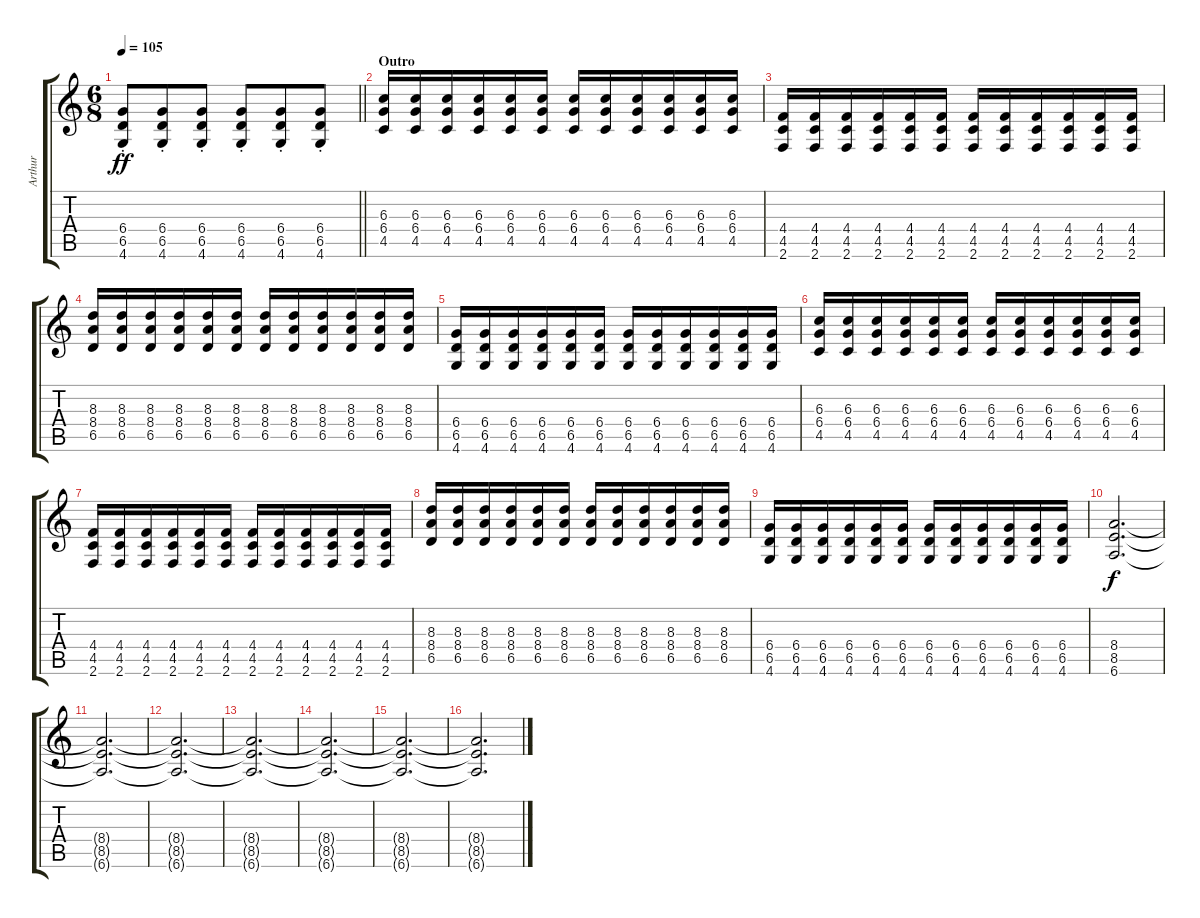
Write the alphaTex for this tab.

\track ("Arthur" "Arthur") {instrument distortionguitar}
\staff {score tabs}
\tuning (Eb4 Bb3 Gb3 Db3 Ab2 Eb2) {hide}
\ts (6 8)
\tempo 105
\clef g2
\barLineRight lightlight
\ks c
(6.4{st} 6.5{st} 4.6{st}).8{dy ff} (6.4{st} 6.5{st} 4.6{st}).8 (6.4{st} 6.5{st} 4.6{st}).8 (6.4{st} 6.5{st} 4.6{st}).8 (6.4{st} 6.5{st} 4.6{st}).8 (6.4{st} 6.5{st} 4.6{st}).8 |
\section ("" "Outro")
(6.3 6.4 4.5).16 (6.3 6.4 4.5).16 (6.3 6.4 4.5).16 (6.3 6.4 4.5).16 (6.3 6.4 4.5).16 (6.3 6.4 4.5).16 (6.3 6.4 4.5).16 (6.3 6.4 4.5).16 (6.3 6.4 4.5).16 (6.3 6.4 4.5).16 (6.3 6.4 4.5).16 (6.3 6.4 4.5).16 |
(4.4 4.5 2.6).16 (4.4 4.5 2.6).16 (4.4 4.5 2.6).16 (4.4 4.5 2.6).16 (4.4 4.5 2.6).16 (4.4 4.5 2.6).16 (4.4 4.5 2.6).16 (4.4 4.5 2.6).16 (4.4 4.5 2.6).16 (4.4 4.5 2.6).16 (4.4 4.5 2.6).16 (4.4 4.5 2.6).16 |
(8.3 8.4 6.5).16 (8.3 8.4 6.5).16 (8.3 8.4 6.5).16 (8.3 8.4 6.5).16 (8.3 8.4 6.5).16 (8.3 8.4 6.5).16 (8.3 8.4 6.5).16 (8.3 8.4 6.5).16 (8.3 8.4 6.5).16 (8.3 8.4 6.5).16 (8.3 8.4 6.5).16 (8.3 8.4 6.5).16 |
(6.4 6.5 4.6).16 (6.4 6.5 4.6).16 (6.4 6.5 4.6).16 (6.4 6.5 4.6).16 (6.4 6.5 4.6).16 (6.4 6.5 4.6).16 (6.4 6.5 4.6).16 (6.4 6.5 4.6).16 (6.4 6.5 4.6).16 (6.4 6.5 4.6).16 (6.4 6.5 4.6).16 (6.4 6.5 4.6).16 |
(6.3 6.4 4.5).16 (6.3 6.4 4.5).16 (6.3 6.4 4.5).16 (6.3 6.4 4.5).16 (6.3 6.4 4.5).16 (6.3 6.4 4.5).16 (6.3 6.4 4.5).16 (6.3 6.4 4.5).16 (6.3 6.4 4.5).16 (6.3 6.4 4.5).16 (6.3 6.4 4.5).16 (6.3 6.4 4.5).16 |
(4.4 4.5 2.6).16 (4.4 4.5 2.6).16 (4.4 4.5 2.6).16 (4.4 4.5 2.6).16 (4.4 4.5 2.6).16 (4.4 4.5 2.6).16 (4.4 4.5 2.6).16 (4.4 4.5 2.6).16 (4.4 4.5 2.6).16 (4.4 4.5 2.6).16 (4.4 4.5 2.6).16 (4.4 4.5 2.6).16 |
(8.3 8.4 6.5).16 (8.3 8.4 6.5).16 (8.3 8.4 6.5).16 (8.3 8.4 6.5).16 (8.3 8.4 6.5).16 (8.3 8.4 6.5).16 (8.3 8.4 6.5).16 (8.3 8.4 6.5).16 (8.3 8.4 6.5).16 (8.3 8.4 6.5).16 (8.3 8.4 6.5).16 (8.3 8.4 6.5).16 |
(6.4 6.5 4.6).16 (6.4 6.5 4.6).16 (6.4 6.5 4.6).16 (6.4 6.5 4.6).16 (6.4 6.5 4.6).16 (6.4 6.5 4.6).16 (6.4 6.5 4.6).16 (6.4 6.5 4.6).16 (6.4 6.5 4.6).16 (6.4 6.5 4.6).16 (6.4 6.5 4.6).16 (6.4 6.5 4.6).16 |
(8.4 8.5 6.6).2{d dy f} |
(8.4{t} 8.5{t} 6.6{t}).2{d} |
(8.4{t} 8.5{t} 6.6{t}).2{d} |
(8.4{t} 8.5{t} 6.6{t}).2{d volume 0} |
(8.4{t} 8.5{t} 6.6{t}).2{d} |
(8.4{t} 8.5{t} 6.6{t}).2{d} |
(8.4{t} 8.5{t} 6.6{t}).2{d}
